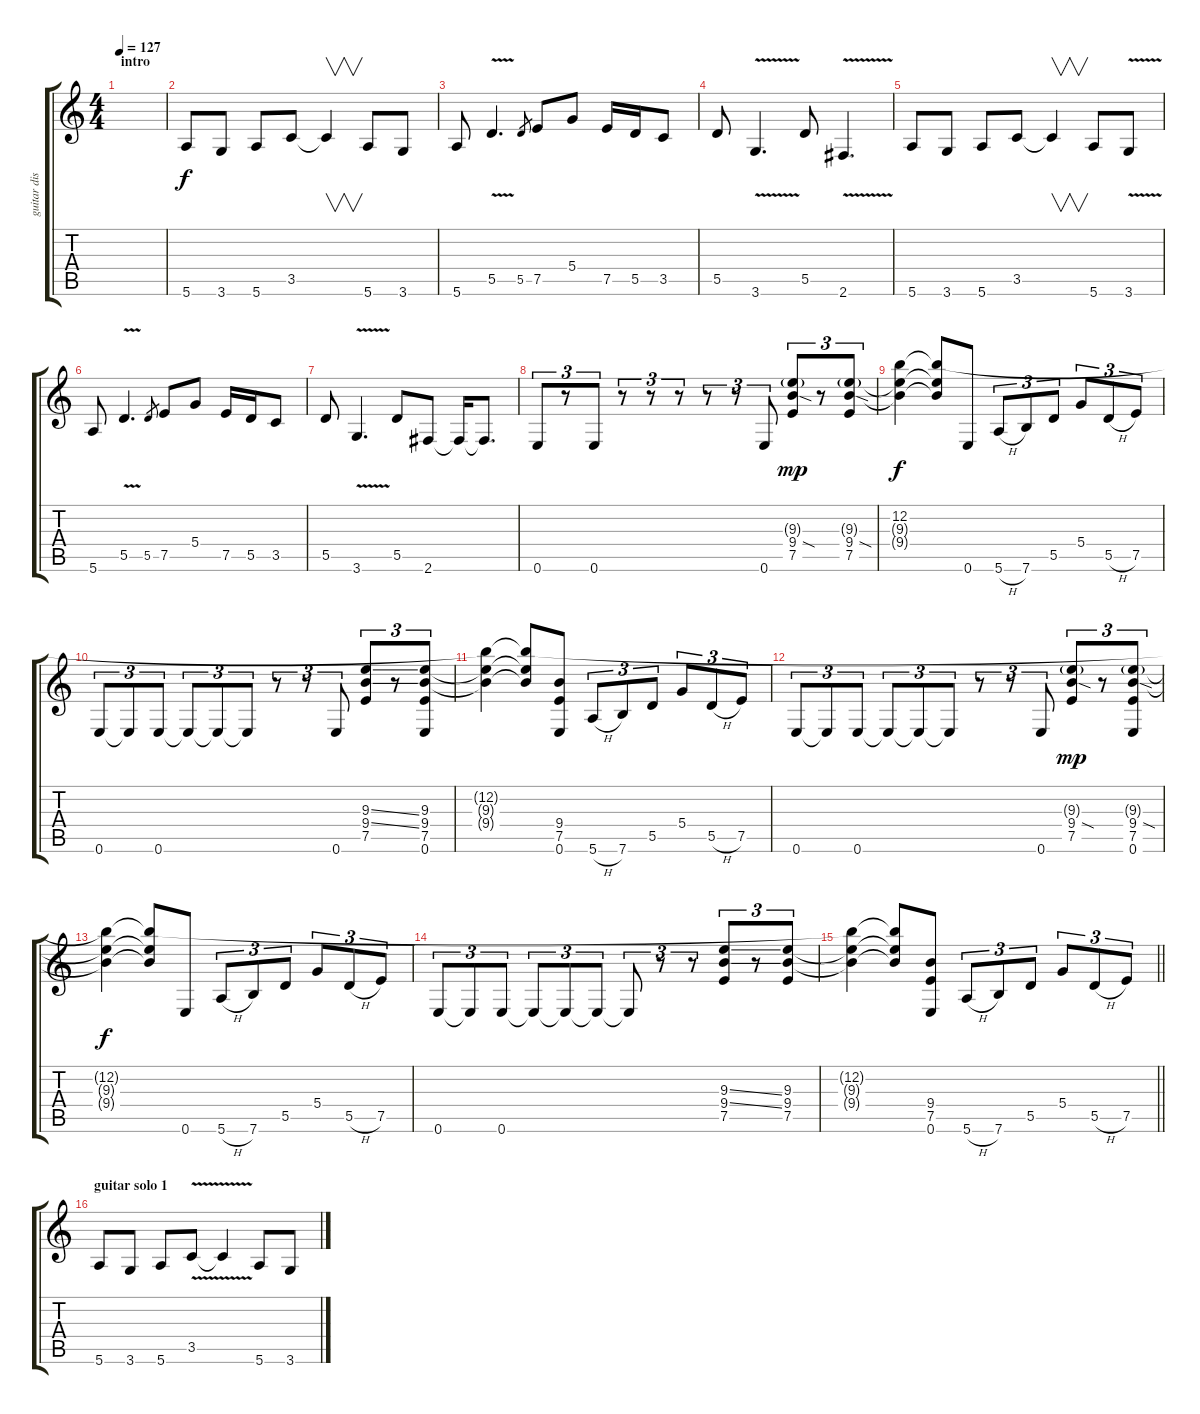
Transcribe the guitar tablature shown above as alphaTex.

\track ("guitar dist" "guitar dis") {instrument distortionguitar}
\staff {score tabs}
\tuning (E4 B3 G3 D3 A2 E2) {hide}
\ts (4 4)
\section ("" "intro")
\tempo 127
\clef g2
\ks c
|
5.6.8 3.6.8 5.6.8 3.5.8 3.5{t}.4{v} 5.6.8 3.6.8 |
5.6.8 5.5{v}.4{d} 5.5.8{gr} 7.5.8 5.4.8 7.5.16 5.5.16 3.5.8 |
5.5.8 3.6{v}.4{d} 5.5.8 2.6{v}.4{d} |
5.6.8 3.6.8 5.6.8 3.5.8 3.5{t}.4{v} 5.6.8 3.6{v}.8 |
5.6.8 5.5{v}.4{d} 5.5.8{gr} 7.5.8 5.4.8 7.5.16 5.5.16 3.5.8 |
5.5.8 3.6{v}.4{d} 5.5.8 2.6.8 2.6{t}.16 2.6{t}.8{d} |
0.6.8{tu (3 2) txt " "} r.8{tu (3 2)} 0.6.8{tu (3 2)} r.8{tu (3 2)} r.8{tu (3 2)} r.8{tu (3 2)} r.8{tu (3 2)} r.8{tu (3 2)} 0.6.8{tu (3 2)} (9.3{g} 9.4{sod} 7.5).8{tu (3 2) dy mp} r.8{tu (3 2)} (9.3{g} 9.4{sod} 7.5).8{tu (3 2)} |
(12.2 9.3{t} 9.4{t}).4{dy f} (12.2{t} 9.3{t} 9.4{t}).8 0.6.8 5.6{h}.8{tu (3 2)} 7.6.8{tu (3 2)} 5.5.8{tu (3 2)} 5.4.8{tu (3 2)} 5.5{h}.8{tu (3 2)} 7.5.8{tu (3 2)} |
0.6.8{tu (3 2)} 0.6{t}.8{tu (3 2)} 0.6.8{tu (3 2)} 0.6{t}.8{tu (3 2)} 0.6{t}.8{tu (3 2)} 0.6{t}.8{tu (3 2)} r.8{tu (3 2)} r.8{tu (3 2)} 0.6.8{tu (3 2)} (9.3{ss} 9.4{ss} 7.5).8{tu (3 2)} r.8{tu (3 2)} (9.3 9.4 7.5 0.6).8{tu (3 2)} |
(12.2{t} 9.3{t} 9.4{t}).4 (12.2{t} 9.3{t} 9.4{t}).8 (9.4 7.5 0.6).8 5.6{h}.8{tu (3 2)} 7.6.8{tu (3 2)} 5.5.8{tu (3 2)} 5.4.8{tu (3 2)} 5.5{h}.8{tu (3 2)} 7.5.8{tu (3 2)} |
0.6.8{tu (3 2) txt " "} 0.6{t}.8{tu (3 2)} 0.6.8{tu (3 2)} 0.6{t}.8{tu (3 2)} 0.6{t}.8{tu (3 2)} 0.6{t}.8{tu (3 2)} r.8{tu (3 2)} r.8{tu (3 2)} 0.6.8{tu (3 2)} (9.3{g} 9.4{sod} 7.5).8{tu (3 2) dy mp} r.8{tu (3 2)} (9.3{g} 9.4{sod} 7.5 0.6).8{tu (3 2)} |
(12.2{t} 9.3{t} 9.4{t}).4{dy f} (12.2{t} 9.3{t} 9.4{t}).8 0.6.8 5.6{h}.8{tu (3 2)} 7.6.8{tu (3 2)} 5.5.8{tu (3 2)} 5.4.8{tu (3 2)} 5.5{h}.8{tu (3 2)} 7.5.8{tu (3 2)} |
0.6.8{tu (3 2)} 0.6{t}.8{tu (3 2)} 0.6.8{tu (3 2)} 0.6{t}.8{tu (3 2)} 0.6{t}.8{tu (3 2)} 0.6{t}.8{tu (3 2)} 0.6{t}.8{tu (3 2)} r.8{tu (3 2)} r.8{tu (3 2)} (9.3{ss} 9.4{ss} 7.5).8{tu (3 2)} r.8{tu (3 2)} (9.3 9.4 7.5).8{tu (3 2)} |
\barLineRight lightlight
(12.2{t} 9.3{t} 9.4{t}).4 (12.2{t} 9.3{t} 9.4{t}).8 (9.4 7.5 0.6).8 5.6{h}.8{tu (3 2)} 7.6.8{tu (3 2)} 5.5.8{tu (3 2)} 5.4.8{tu (3 2)} 5.5{h}.8{tu (3 2)} 7.5.8{tu (3 2)} |
\section ("" "guitar solo 1")
5.6.8{txt " "} 3.6.8 5.6.8 3.5{v}.8 3.5{t}.4 5.6.8 3.6.8
